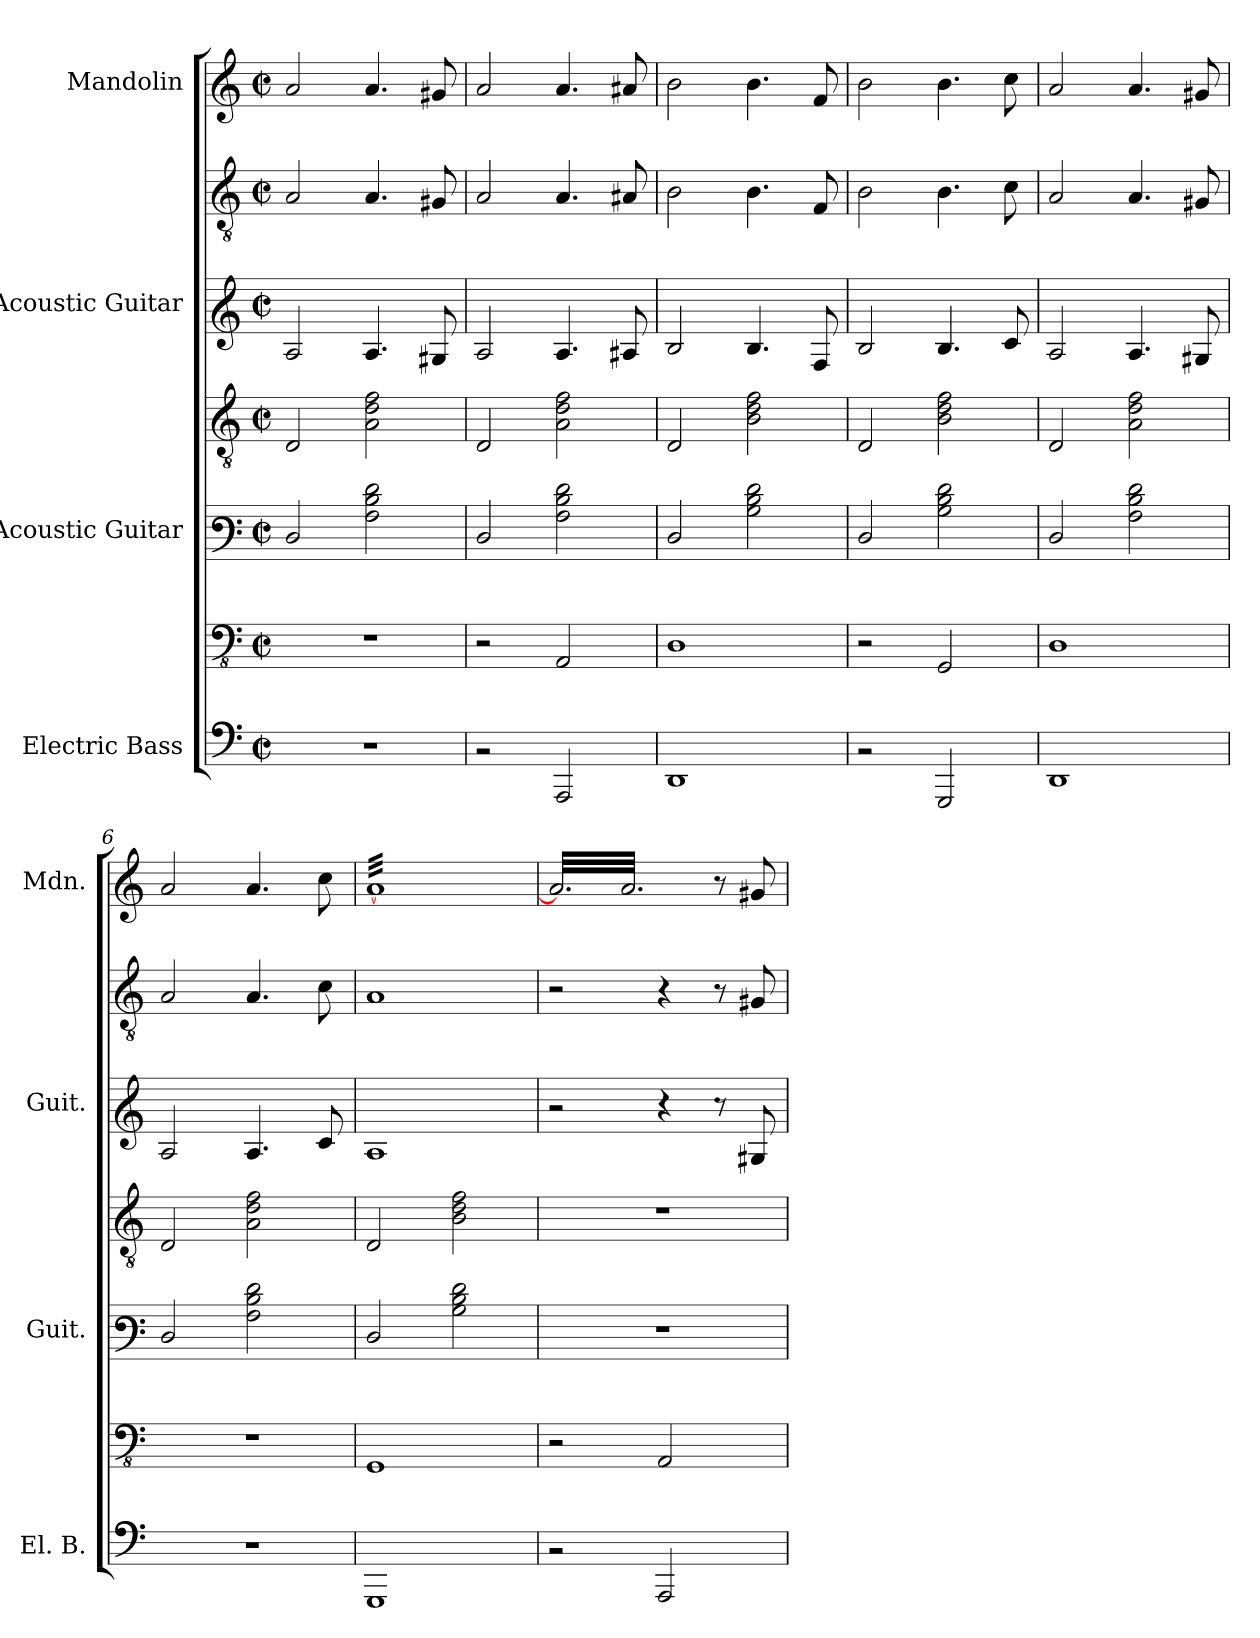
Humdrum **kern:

**kern	**kern	**kern	**kern	**kern	**kern	**kern
*part4	*part4	*part3	*part3	*part2	*part2	*part1
*staff7	*staff6	*staff5	*staff4	*staff3	*staff2	*staff1
*I"Electric Bass	*	*I"Acoustic Guitar	*	*I"Acoustic Guitar	*	*I"Mandolin
*I'El. B.	*	*I'Guit.	*	*I'Guit.	*	*I'Mdn.
*stria4	*	*stria6	*	*stria6	*	*
*	*clefFv4	*	*clefGv2	*	*clefGv2	*clefG2
*k[]	*k[]	*k[]	*k[]	*k[]	*k[]	*k[]
*M2/2	*M2/2	*M2/2	*M2/2	*M2/2	*M2/2	*M2/2
*met(c|)	*met(c|)	*met(c|)	*met(c|)	*met(c|)	*met(c|)	*met(c|)
*MM135	*MM135	*MM135	*MM135	*MM135	*MM135	*MM135
=1	=1	=1	=1	=1	=1	=1
1r	1r	2D	2D/	2A	2A/	2a/
.	.	2A 2d 2f	2A\ 2d\ 2f\	4.A	4.A/	4.a/
.	.	.	.	8G#	8G#X/	8g#X/
=2	=2	=2	=2	=2	=2	=2
2r	2r	2D	2D/	2A	2A/	2a/
2AAA	2AAA/	2A 2d 2f	2A\ 2d\ 2f\	4.A	4.A/	4.a/
.	.	.	.	8A#	8A#X/	8a#X/
=3	=3	=3	=3	=3	=3	=3
1DD	1DD	2D	2D/	2B	2B\	2b\
.	.	2B 2d 2f	2B\ 2d\ 2f\	4.B	4.B\	4.b\
.	.	.	.	8F	8F/	8f/
=4	=4	=4	=4	=4	=4	=4
2r	2r	2D	2D/	2B	2B\	2b\
2GGG	2GGG/	2B 2d 2f	2B\ 2d\ 2f\	4.B	4.B\	4.b\
.	.	.	.	8c	8c\	8cc\
=5	=5	=5	=5	=5	=5	=5
1DD	1DD	2D	2D/	2A	2A/	2a/
.	.	2A 2d 2f	2A\ 2d\ 2f\	4.A	4.A/	4.a/
.	.	.	.	8G#	8G#X/	8g#X/
=6	=6	=6	=6	=6	=6	=6
1r	1r	2D	2D/	2A	2A/	2a/
.	.	2A 2d 2f	2A\ 2d\ 2f\	4.A	4.A/	4.a/
.	.	.	.	8c	8c\	8cc\
=7	=7	=7	=7	=7	=7	=7
*	*	*	*	*	*	*tremolo
1GGG	1GGG	2D	2D/	1A	1A	[32aLLL
.	.	.	.	.	.	32a
.	.	.	.	.	.	32a
.	.	.	.	.	.	32a
.	.	.	.	.	.	32a
.	.	.	.	.	.	32a
.	.	.	.	.	.	32a
.	.	.	.	.	.	32a
.	.	.	.	.	.	32a
.	.	.	.	.	.	32a
.	.	.	.	.	.	32a
.	.	.	.	.	.	32a
.	.	.	.	.	.	32a
.	.	.	.	.	.	32a
.	.	.	.	.	.	32a
.	.	.	.	.	.	32a
.	.	2B 2d 2f	2B\ 2d\ 2f\	.	.	32a
.	.	.	.	.	.	32a
.	.	.	.	.	.	32a
.	.	.	.	.	.	32a
.	.	.	.	.	.	32a
.	.	.	.	.	.	32a
.	.	.	.	.	.	32a
.	.	.	.	.	.	32a
.	.	.	.	.	.	32a
.	.	.	.	.	.	32a
.	.	.	.	.	.	32a
.	.	.	.	.	.	32a
.	.	.	.	.	.	32a
.	.	.	.	.	.	32a
.	.	.	.	.	.	32a
.	.	.	.	.	.	32aJJJ
=8	=8	=8	=8	=8	=8	=8
2r	2r	1r	1r	2r	2r	32a/]LLL
.	.	.	.	.	.	32a/
.	.	.	.	.	.	32a/
.	.	.	.	.	.	32a/
.	.	.	.	.	.	32a/
.	.	.	.	.	.	32a/
.	.	.	.	.	.	32a/
.	.	.	.	.	.	32a/
.	.	.	.	.	.	32a/
.	.	.	.	.	.	32a/
.	.	.	.	.	.	32a/
.	.	.	.	.	.	32a/
.	.	.	.	.	.	32a/
.	.	.	.	.	.	32a/
.	.	.	.	.	.	32a/
.	.	.	.	.	.	32a/
2AAA	2AAA/	.	.	4r	4r	32a/
.	.	.	.	.	.	32a/
.	.	.	.	.	.	32a/
.	.	.	.	.	.	32a/
.	.	.	.	.	.	32a/
.	.	.	.	.	.	32a/
.	.	.	.	.	.	32a/
.	.	.	.	.	.	32a/JJJ
*	*	*	*	*	*	*Xtremolo
.	.	.	.	8r	8r	8r
.	.	.	.	8G#	8G#X/	8g#X/
=	=	=	=	=	=	=
*-	*-	*-	*-	*-	*-	*-
